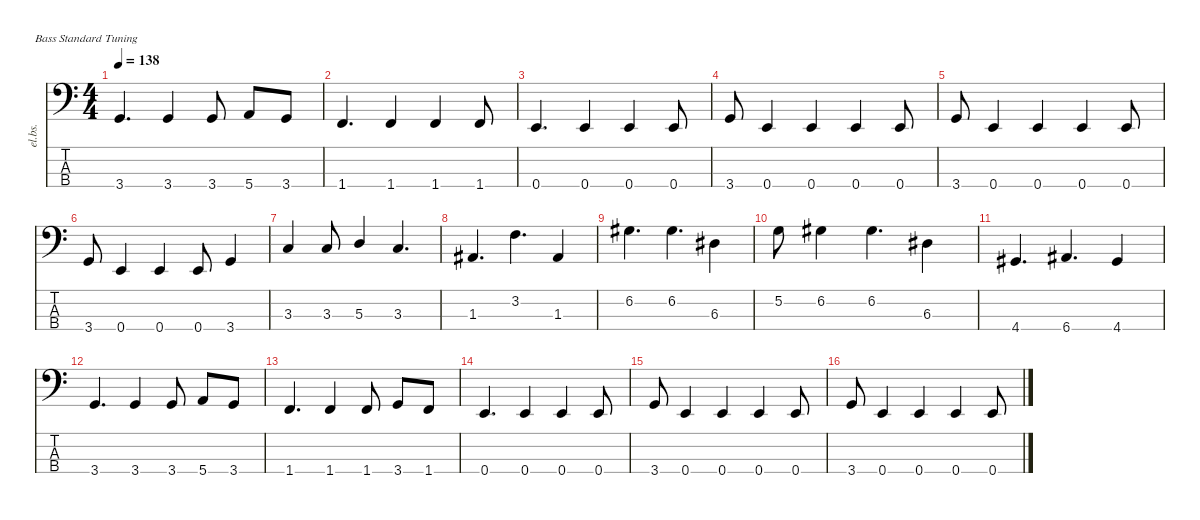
\defaultSystemsLayout 4
\hideDynamics
\bracketExtendMode nobrackets
\otherSystemsTrackNameOrientation horizontal
\track ("Bass" "el.bs.") {instrument electricbassfinger}
\staff {score tabs}
\tuning (G2 D2 A1 E1)
\ts (4 4)
\tempo 138
\clef f4
\ks c
3.4.4{d dy f beam Up} 3.4.4{beam Up} 3.4.8{beam Up} 5.4.8{beam Up} 3.4.8{beam Up} |
1.4.4{d beam Up} 1.4.4{beam Up} 1.4.4{beam Up} 1.4.8{beam Up} |
0.4.4{d beam Up} 0.4.4{beam Up} 0.4.4{beam Up} 0.4.8{beam Up} |
3.4.8{beam Up} 0.4.4{beam Up} 0.4.4{beam Up} 0.4.4{beam Up} 0.4.8{beam Up} |
3.4.8{beam Up} 0.4.4{beam Up} 0.4.4{beam Up} 0.4.4{beam Up} 0.4.8{beam Up} |
3.4.8{beam Up} 0.4.4{beam Up} 0.4.4{beam Up} 0.4.8{beam Up} 3.4.4{beam Up} |
3.3.4{beam Up} 3.3.8{beam Up} 5.3.4{beam Up} 3.3.4{d beam Up} |
1.3{acc #}.4{d beam Up} 3.2.4{d beam Down} 1.3{acc #}.4{beam Up} |
6.2{acc #}.4{d beam Down} 6.2{acc #}.4{d beam Down} 6.3{acc #}.4{beam Down} |
5.2.8{beam Down} 6.2{acc #}.4{beam Down} 6.2{acc #}.4{d beam Down} 6.3{acc #}.4{beam Down} |
4.4{acc #}.4{d beam Up} 6.4{acc #}.4{d beam Up} 4.4{acc #}.4{beam Up} |
3.4.4{d beam Up} 3.4.4{beam Up} 3.4.8{beam Up} 5.4.8{beam Up} 3.4.8{beam Up} |
1.4.4{d beam Up} 1.4.4{beam Up} 1.4.8{beam Up} 3.4.8{beam Up} 1.4.8{beam Up} |
0.4.4{d beam Up} 0.4.4{beam Up} 0.4.4{beam Up} 0.4.8{beam Up} |
3.4.8{beam Up} 0.4.4{beam Up} 0.4.4{beam Up} 0.4.4{beam Up} 0.4.8{beam Up} |
3.4.8{beam Up} 0.4.4{beam Up} 0.4.4{beam Up} 0.4.4{beam Up} 0.4.8{beam Up}
